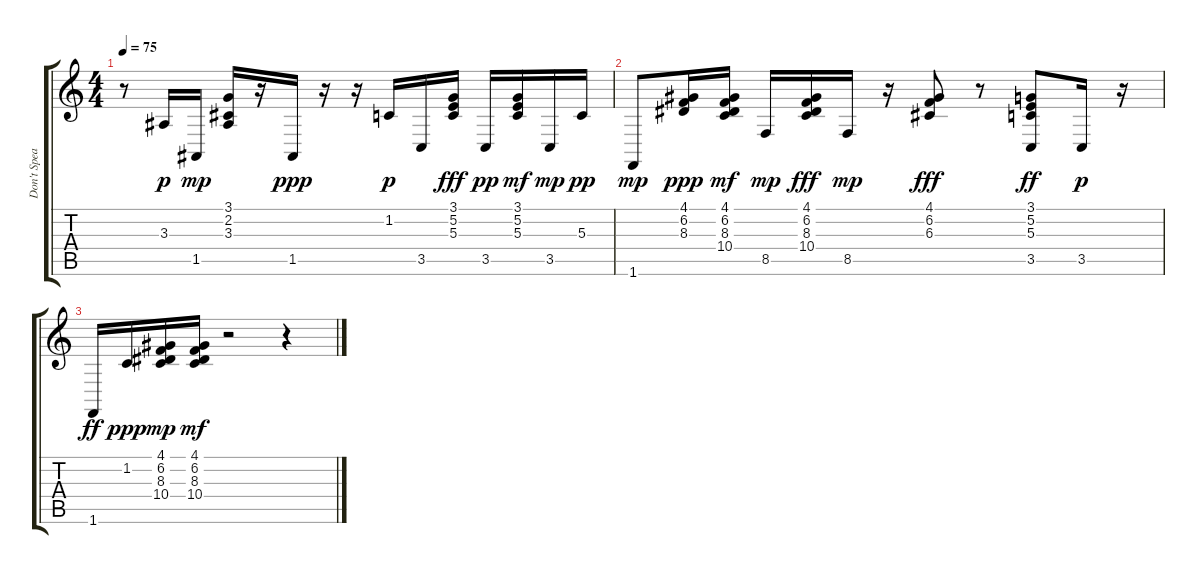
\track ("Don't Speak" "Don't Spea") {instrument acousticgrandpiano}
\staff {score tabs}
\tuning (E4 B3 G3 D3 A2 E2) {hide}
\ts (4 4)
\tempo 75
\clef g2
\ks c
r.8{dy pp} 3.3.16{dy p} 1.5.16{dy mp} (3.1 2.2 3.3).16 r.16 1.5.16{dy ppp} r.16 r.16 1.2.16{dy p} 3.5.16 (3.1 5.2 5.3).16{dy fff} 3.5.16{dy pp} (3.1 5.2 5.3).16{dy mf} 3.5.16{dy mp} 5.3.16{dy pp} |
1.6.8{dy mp} (4.1 6.2 8.3).16{dy ppp} (4.1 6.2 8.3 10.4).16{dy mf} 8.5.16{dy mp} (4.1 6.2 8.3 10.4).16{dy fff} 8.5.16{dy mp} r.16 (4.1 6.2 6.3).8{dy fff} r.8 (3.1 5.2 5.3 3.5).8{dy ff} 3.5.16{dy p} r.16 |
1.6.16{dy ff} 1.2.16{dy ppp} (4.1 6.2 8.3 10.4).16{dy mp} (4.1 6.2 8.3 10.4).16{dy mf} r.2 r.4
